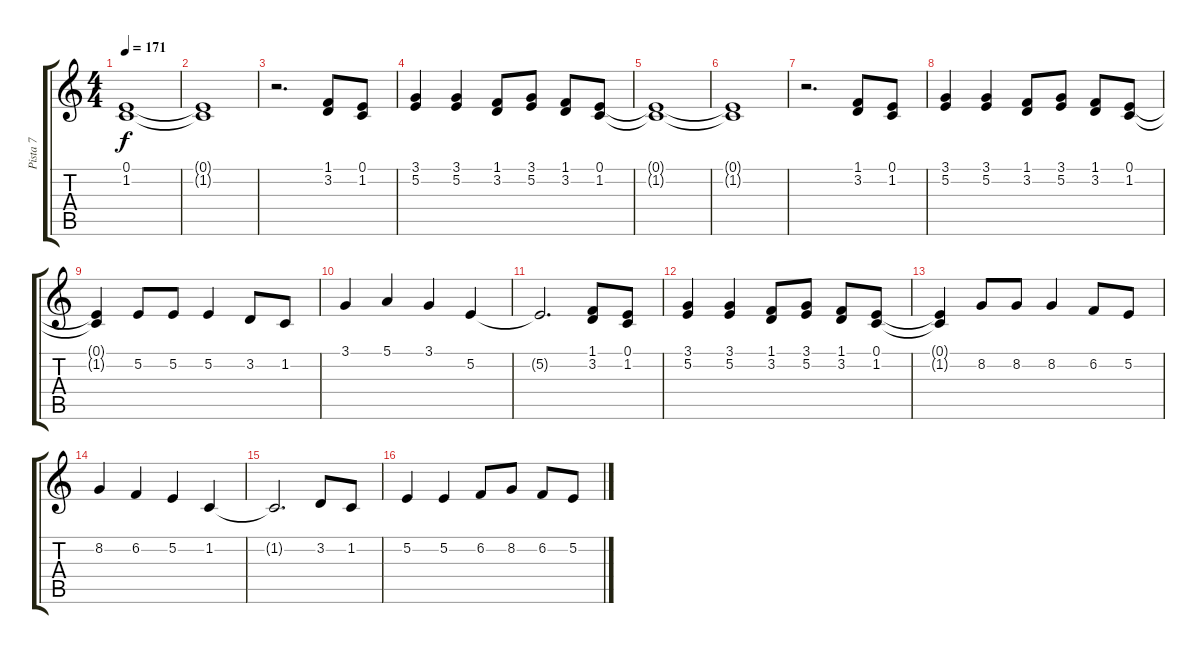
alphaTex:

\track ("Pista 7" "Pista 7") {instrument electricgrandpiano}
\staff {score tabs}
\tuning (E4 B3 G3 D3 A2 E2) {hide}
\ts (4 4)
\tempo 171
\clef g2
\ks c
(0.1{t} 1.2{t}).1{dy f} |
(0.1{t} 1.2{t}).1 |
r.2{d} (1.1 3.2).8 (0.1 1.2).8 |
(3.1 5.2).4 (3.1 5.2).4 (1.1 3.2).8 (3.1 5.2).8 (1.1 3.2).8 (0.1 1.2).8 |
(0.1{t} 1.2{t}).1 |
(0.1{t} 1.2{t}).1 |
r.2{d} (1.1 3.2).8 (0.1 1.2).8 |
(3.1 5.2).4 (3.1 5.2).4 (1.1 3.2).8 (3.1 5.2).8 (1.1 3.2).8 (0.1 1.2).8 |
(0.1{t} 1.2{t}).4 5.2.8 5.2.8 5.2.4 3.2.8 1.2.8 |
3.1.4 5.1.4 3.1.4 5.2.4 |
5.2{t}.2{d} (1.1 3.2).8 (0.1 1.2).8 |
(3.1 5.2).4 (3.1 5.2).4 (1.1 3.2).8 (3.1 5.2).8 (1.1 3.2).8 (0.1 1.2).8 |
(0.1{t} 1.2{t}).4 8.2.8 8.2.8 8.2.4 6.2.8 5.2.8 |
8.2.4 6.2.4 5.2.4 1.2.4 |
1.2{t}.2{d} 3.2.8 1.2.8 |
5.2.4 5.2.4 6.2.8 8.2.8 6.2.8 5.2.8
